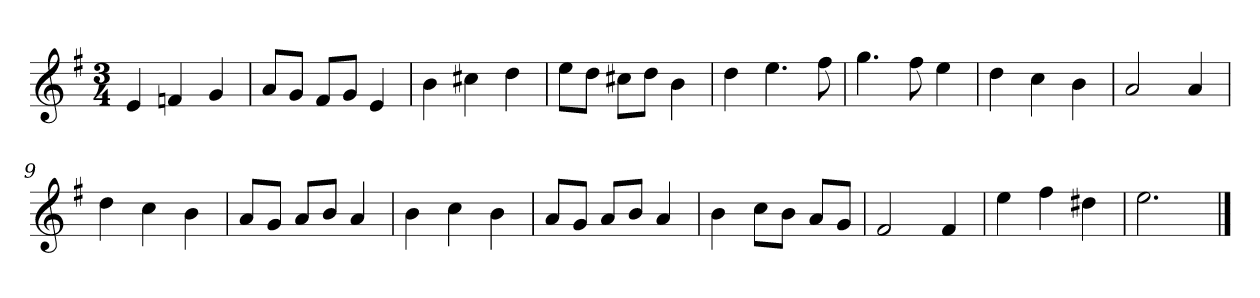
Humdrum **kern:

**kern
*part1
*staff1
*k[f#]
*M3/4
*MM120
=1
4e
4fn
4g
=2
8aL
8gJ
8f#L
8gJ
4e
=3
4b
4cc#X
4dd
=4
8eeL
8ddJ
8cc#XL
8ddJ
4b
=5
4dd
4.ee
8ff#
=6
4.gg
8ff#
4ee
=7
4dd
4cc
4b
=8
2a
4a
=9
4dd
4cc
4b
=10
8aL
8gJ
8aL
8bJ
4a
=11
4b
4cc
4b
=12
8aL
8gJ
8aL
8bJ
4a
=13
4b
8ccL
8bJ
8aL
8gJ
=14
2f#
4f#
=15
4ee
4ff#
4dd#X
=16
2.ee
==
*-
